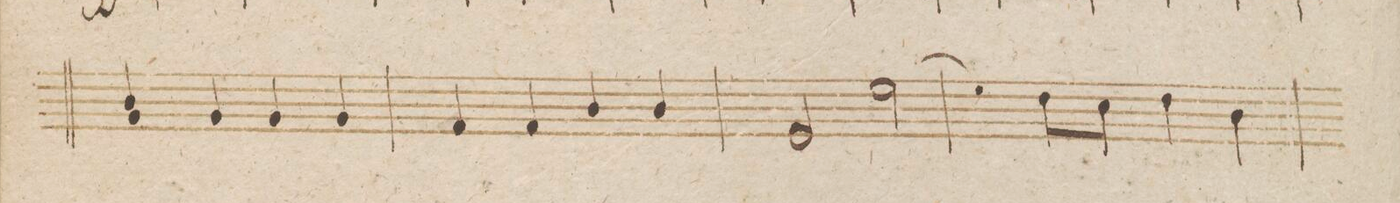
**kern	**dynam
*I"Viola.	*
*clefC3	*
*k[b-]	*
*met(c|)	*
*M2/2	*
4A/ 4c	.
4A/	.
4A/	.
4A/	.
=54	=54
4G/	.
4G/	.
4c/	.
4c/	.
=55	=55
2F/	.
[2f\	.
=56	=56
4f\]	.
8e\L	.
8d\J	.
4e\	.
4c\	.
=57	=57
*-	*-
